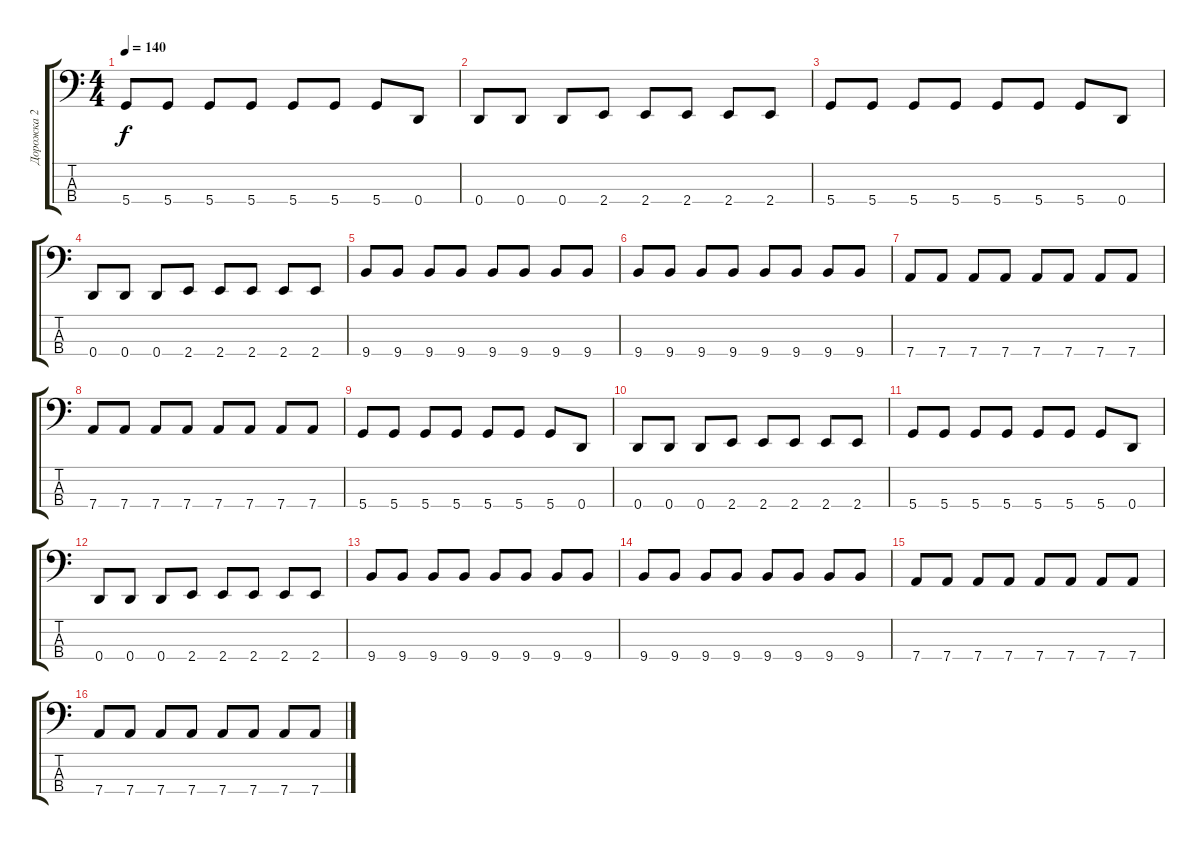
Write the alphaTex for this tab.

\track ("Дорожка 2" "Дорожка 2") {instrument electricbasspick}
\staff {score tabs}
\tuning (G2 D2 A1 D1) {hide}
\ts (4 4)
\tempo 140
\clef f4
\ks c
5.4.8{dy f} 5.4.8 5.4.8 5.4.8 5.4.8 5.4.8 5.4.8 0.4.8 |
0.4.8 0.4.8 0.4.8 2.4.8 2.4.8 2.4.8 2.4.8 2.4.8 |
5.4.8 5.4.8 5.4.8 5.4.8 5.4.8 5.4.8 5.4.8 0.4.8 |
0.4.8 0.4.8 0.4.8 2.4.8 2.4.8 2.4.8 2.4.8 2.4.8 |
9.4.8 9.4.8 9.4.8 9.4.8 9.4.8 9.4.8 9.4.8 9.4.8 |
9.4.8 9.4.8 9.4.8 9.4.8 9.4.8 9.4.8 9.4.8 9.4.8 |
7.4.8 7.4.8 7.4.8 7.4.8 7.4.8 7.4.8 7.4.8 7.4.8 |
7.4.8 7.4.8 7.4.8 7.4.8 7.4.8 7.4.8 7.4.8 7.4.8 |
5.4.8 5.4.8 5.4.8 5.4.8 5.4.8 5.4.8 5.4.8 0.4.8 |
0.4.8 0.4.8 0.4.8 2.4.8 2.4.8 2.4.8 2.4.8 2.4.8 |
5.4.8 5.4.8 5.4.8 5.4.8 5.4.8 5.4.8 5.4.8 0.4.8 |
0.4.8 0.4.8 0.4.8 2.4.8 2.4.8 2.4.8 2.4.8 2.4.8 |
9.4.8 9.4.8 9.4.8 9.4.8 9.4.8 9.4.8 9.4.8 9.4.8 |
9.4.8 9.4.8 9.4.8 9.4.8 9.4.8 9.4.8 9.4.8 9.4.8 |
7.4.8 7.4.8 7.4.8 7.4.8 7.4.8 7.4.8 7.4.8 7.4.8 |
7.4.8 7.4.8 7.4.8 7.4.8 7.4.8 7.4.8 7.4.8 7.4.8
